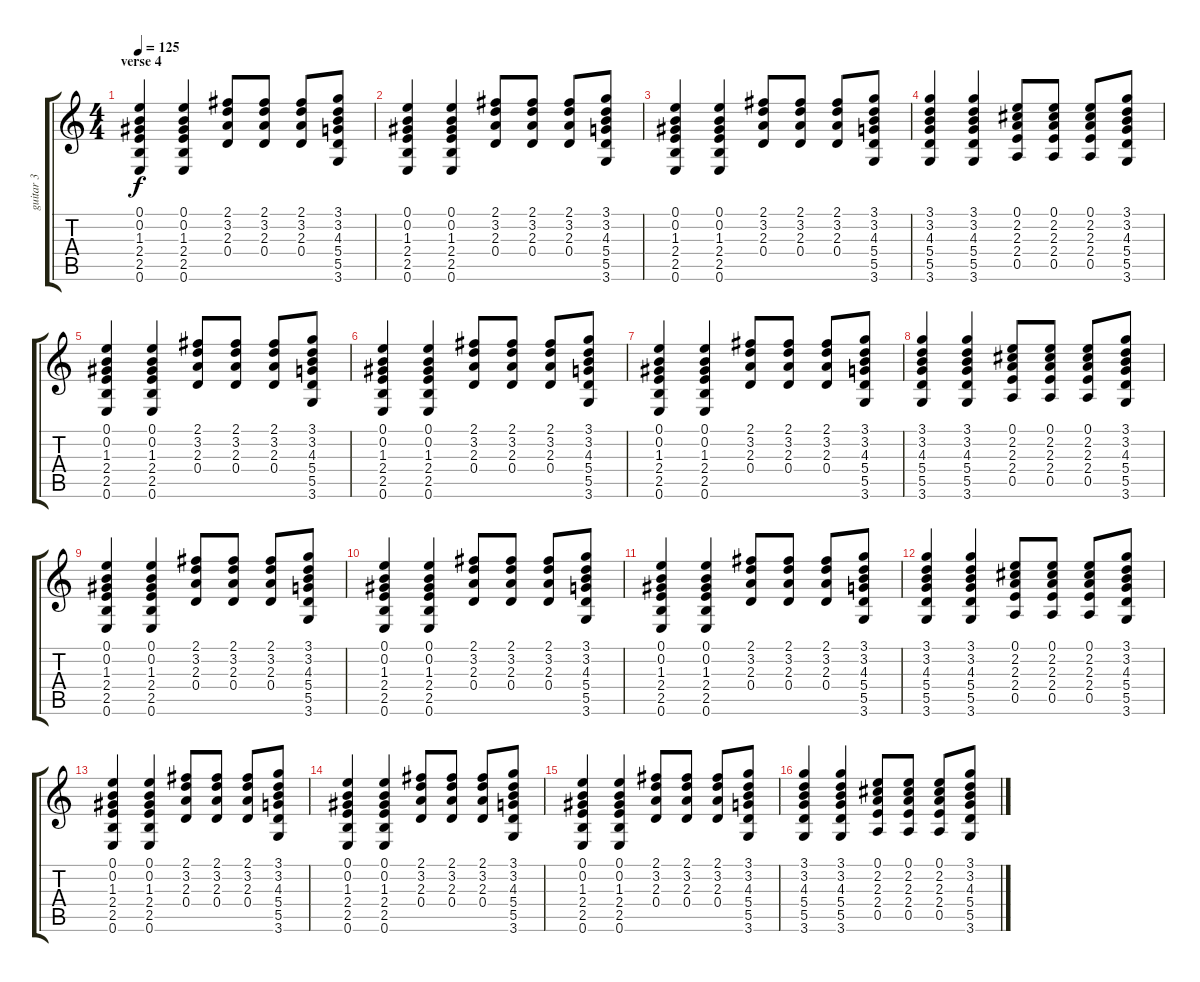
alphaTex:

\track ("guitar 3" "guitar 3") {instrument acousticguitarsteel}
\staff {score tabs}
\tuning (E4 B3 G3 D3 A2 E2) {hide}
\ts (4 4)
\section ("" "verse 4")
\tempo 125
\clef g2
\ks c
(0.1 0.2 1.3 2.4 2.5 0.6).4{dy f} (0.1 0.2 1.3 2.4 2.5 0.6).4 (2.1 3.2 2.3 0.4).8 (2.1 3.2 2.3 0.4).8 (2.1 3.2 2.3 0.4).8 (3.1 3.2 4.3 5.4 5.5 3.6).8 |
(0.1 0.2 1.3 2.4 2.5 0.6).4 (0.1 0.2 1.3 2.4 2.5 0.6).4 (2.1 3.2 2.3 0.4).8 (2.1 3.2 2.3 0.4).8 (2.1 3.2 2.3 0.4).8 (3.1 3.2 4.3 5.4 5.5 3.6).8 |
(0.1 0.2 1.3 2.4 2.5 0.6).4 (0.1 0.2 1.3 2.4 2.5 0.6).4 (2.1 3.2 2.3 0.4).8 (2.1 3.2 2.3 0.4).8 (2.1 3.2 2.3 0.4).8 (3.1 3.2 4.3 5.4 5.5 3.6).8 |
(3.1 3.2 4.3 5.4 5.5 3.6).4 (3.1 3.2 4.3 5.4 5.5 3.6).4 (0.1 2.2 2.3 2.4 0.5).8 (0.1 2.2 2.3 2.4 0.5).8 (0.1 2.2 2.3 2.4 0.5).8 (3.1 3.2 4.3 5.4 5.5 3.6).8 |
(0.1 0.2 1.3 2.4 2.5 0.6).4 (0.1 0.2 1.3 2.4 2.5 0.6).4 (2.1 3.2 2.3 0.4).8 (2.1 3.2 2.3 0.4).8 (2.1 3.2 2.3 0.4).8 (3.1 3.2 4.3 5.4 5.5 3.6).8 |
(0.1 0.2 1.3 2.4 2.5 0.6).4 (0.1 0.2 1.3 2.4 2.5 0.6).4 (2.1 3.2 2.3 0.4).8 (2.1 3.2 2.3 0.4).8 (2.1 3.2 2.3 0.4).8 (3.1 3.2 4.3 5.4 5.5 3.6).8 |
(0.1 0.2 1.3 2.4 2.5 0.6).4 (0.1 0.2 1.3 2.4 2.5 0.6).4 (2.1 3.2 2.3 0.4).8 (2.1 3.2 2.3 0.4).8 (2.1 3.2 2.3 0.4).8 (3.1 3.2 4.3 5.4 5.5 3.6).8 |
(3.1 3.2 4.3 5.4 5.5 3.6).4 (3.1 3.2 4.3 5.4 5.5 3.6).4 (0.1 2.2 2.3 2.4 0.5).8 (0.1 2.2 2.3 2.4 0.5).8 (0.1 2.2 2.3 2.4 0.5).8 (3.1 3.2 4.3 5.4 5.5 3.6).8 |
(0.1 0.2 1.3 2.4 2.5 0.6).4 (0.1 0.2 1.3 2.4 2.5 0.6).4 (2.1 3.2 2.3 0.4).8 (2.1 3.2 2.3 0.4).8 (2.1 3.2 2.3 0.4).8 (3.1 3.2 4.3 5.4 5.5 3.6).8 |
(0.1 0.2 1.3 2.4 2.5 0.6).4 (0.1 0.2 1.3 2.4 2.5 0.6).4 (2.1 3.2 2.3 0.4).8 (2.1 3.2 2.3 0.4).8 (2.1 3.2 2.3 0.4).8 (3.1 3.2 4.3 5.4 5.5 3.6).8 |
(0.1 0.2 1.3 2.4 2.5 0.6).4 (0.1 0.2 1.3 2.4 2.5 0.6).4 (2.1 3.2 2.3 0.4).8 (2.1 3.2 2.3 0.4).8 (2.1 3.2 2.3 0.4).8 (3.1 3.2 4.3 5.4 5.5 3.6).8 |
(3.1 3.2 4.3 5.4 5.5 3.6).4 (3.1 3.2 4.3 5.4 5.5 3.6).4 (0.1 2.2 2.3 2.4 0.5).8 (0.1 2.2 2.3 2.4 0.5).8 (0.1 2.2 2.3 2.4 0.5).8 (3.1 3.2 4.3 5.4 5.5 3.6).8 |
(0.1 0.2 1.3 2.4 2.5 0.6).4 (0.1 0.2 1.3 2.4 2.5 0.6).4 (2.1 3.2 2.3 0.4).8 (2.1 3.2 2.3 0.4).8 (2.1 3.2 2.3 0.4).8 (3.1 3.2 4.3 5.4 5.5 3.6).8 |
(0.1 0.2 1.3 2.4 2.5 0.6).4 (0.1 0.2 1.3 2.4 2.5 0.6).4 (2.1 3.2 2.3 0.4).8 (2.1 3.2 2.3 0.4).8 (2.1 3.2 2.3 0.4).8 (3.1 3.2 4.3 5.4 5.5 3.6).8 |
(0.1 0.2 1.3 2.4 2.5 0.6).4 (0.1 0.2 1.3 2.4 2.5 0.6).4 (2.1 3.2 2.3 0.4).8 (2.1 3.2 2.3 0.4).8 (2.1 3.2 2.3 0.4).8 (3.1 3.2 4.3 5.4 5.5 3.6).8 |
(3.1 3.2 4.3 5.4 5.5 3.6).4 (3.1 3.2 4.3 5.4 5.5 3.6).4 (0.1 2.2 2.3 2.4 0.5).8 (0.1 2.2 2.3 2.4 0.5).8 (0.1 2.2 2.3 2.4 0.5).8 (3.1 3.2 4.3 5.4 5.5 3.6).8
